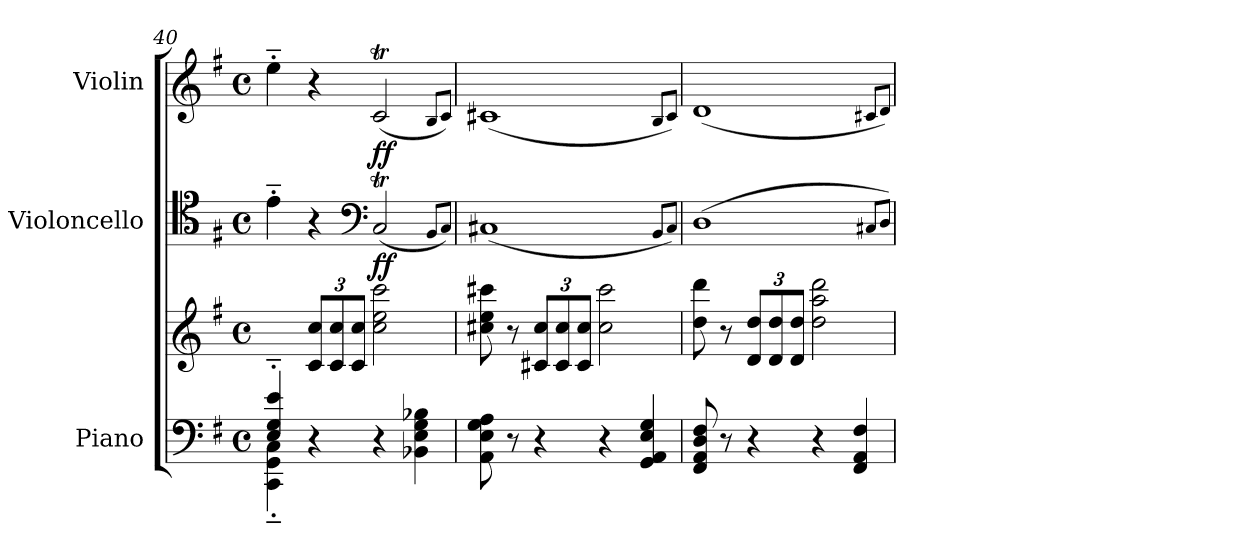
**kern	**kern	**dynam	**kern	**dynam	**kern	**dynam
*part3	*part3	*part3	*part2	*part2	*part1	*part1
*staff4	*staff3	*staff3/4	*staff2	*staff2	*staff1	*staff1
*I"Piano	*	*	*I"Violoncello	*	*I"Violin	*
*I'Pno.	*	*	*I'Vc.	*	*I'Vln.	*
*clefF4	*clefG2	*	*clefC4	*	*clefG2	*
*k[f#]	*k[f#]	*	*k[f#]	*	*k[f#]	*
*M4/4	*M4/4	*	*M4/4	*	*M4/4	*
*met(c)	*met(c)	*	*met(c)	*	*met(c)	*
=40	=40	=40	=40	=40	=40	=40
*^	*	*	*	*	*	*
4E/'>~> 4G/'>~> 4e/'>~>	4CC\'<~< 4GG\'<~< 4C\'<~<	4ryy	.	4e'~\	.	4ee'~\	.
*	*	*Xbrackettup	*	*	*	*	*
!	!	!	!LO:DY:b	!	!	!	!
!	!	!	!LO:DY:n=1:b	!	!	!	!
!	!	!	!LO:DY:n=2:b	!	!	!	!
2.ryy	4r	12c/ 12cc/L	other-dynamics ff other-dynamics	4r	.	4r	.
.	.	12c/ 12cc/	.	.	.	.	.
.	.	12c/ 12cc/J	.	.	.	.	.
*	*	*	*	*clefF4	*	*	*
!	!	!	!	!	!LO:DY:b	!	!LO:DY:b
.	4r	2cc\ 2ee\ 2ccc\	.	(2CT/	ff	(2cT/	ff
.	4BB-X\ 4E\ 4G\ 4B-X\	.	.	.	.	.	.
*v	*v	*	*	*	*	*	*
.	.	.	8qBB/L	.	8qB/L	.
.	.	.	8qC/J)	.	8qc/J)	.
=41	=41	=41	=41	=41	=41	=41
8AA\ 8E\ 8G\ 8A\	8cc#X\ 8ee\ 8ccc#X\	.	(1C#X	.	(1c#X	.
8r	8r	.	.	.	.	.
4r	12c#X/ 12cc#/L	.	.	.	.	.
.	12c#/ 12cc#/	.	.	.	.	.
.	12c#/ 12cc#/J	.	.	.	.	.
4r	2cc#\ 2ccc#\	.	.	.	.	.
4GG/ 4AA/ 4E/ 4G/	.	.	.	.	.	.
.	.	.	8qBB/L	.	8qB/L	.
.	.	.	8qC#/J)	.	8qc#/J)	.
!!LO:LB:g=z
=42	=42	=42	=42	=42	=42	=42
8FF#/ 8AA/ 8D/ 8F#/	8dd\ 8ddd\	.	(1D	.	(1d	.
8r	8r	.	.	.	.	.
4r	12d/ 12dd/L	.	.	.	.	.
.	12d/ 12dd/	.	.	.	.	.
.	12d/ 12dd/J	.	.	.	.	.
4r	2dd\ 2aa\ 2ddd\	.	.	.	.	.
4FF#/ 4AA/ 4F#/	.	.	.	.	.	.
.	.	.	8qC#X/L	.	8qc#X/L	.
.	.	.	8qD/J)	.	8qd/J)	.
=	=	=	=	=	=	=
*-	*-	*-	*-	*-	*-	*-
